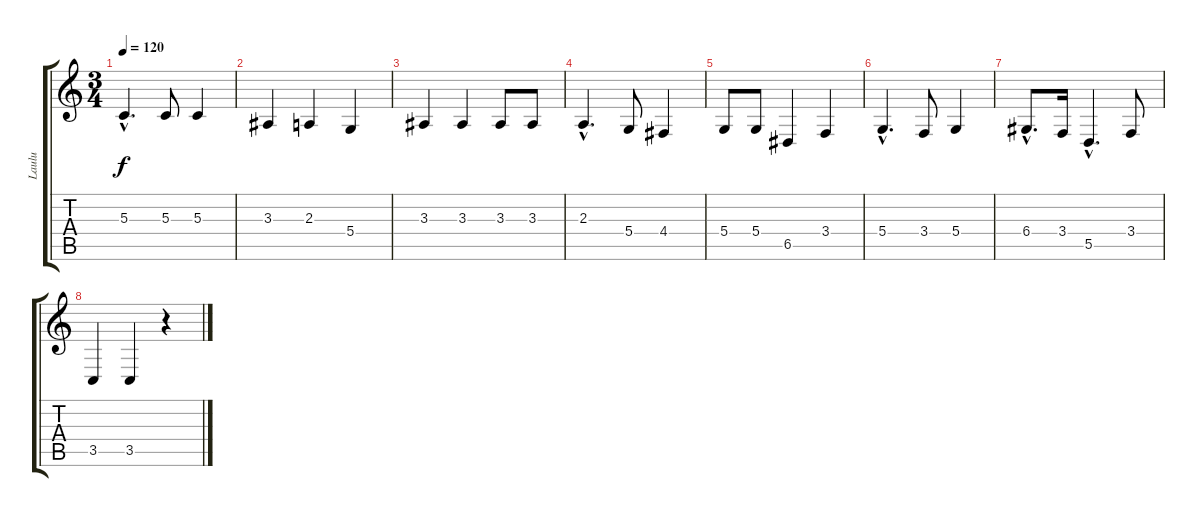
\track ("Laulu" "Laulu") {instrument acousticgrandpiano}
\staff {score tabs}
\tuning (E4 B3 G3 D3 A2 E2) {hide}
\ts (3 4)
\tempo 120
\clef g2
\ks c
5.3{hac}.4{d dy f} 5.3.8 5.3.4 |
3.3.4 2.3.4 5.4.4 |
3.3.4 3.3.4 3.3.8 3.3.8 |
2.3{hac}.4{d} 5.4.8 4.4.4 |
5.4.8 5.4.8 6.5.4 3.4.4 |
5.4{hac}.4{d} 3.4.8 5.4.4 |
6.4{hac}.8{d} 3.4.16 5.5{hac}.4{d} 3.4.8 |
3.5.4 3.5.4 r.4
